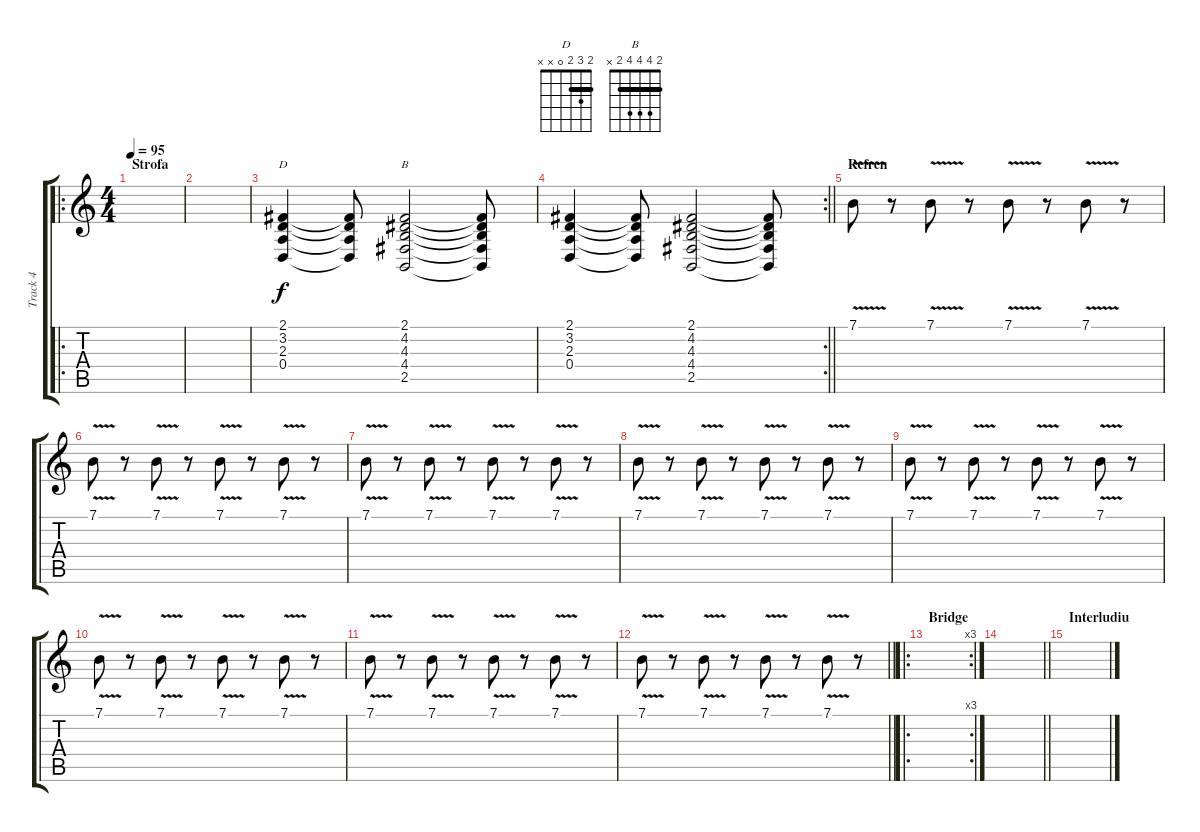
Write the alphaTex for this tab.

\track ("Track 4" "Track 4") {instrument tremolostrings}
\staff {score tabs}
\tuning (E4 B3 G3 D3 A2 E2) {hide}
\chord ("D" 2 3 2 0 x x) {barre 2}
\chord ("B" 2 4 4 4 2 x) {barre 2}
\ro
\ts (4 4)
\section ("" "Strofa")
\tempo 95
\clef g2
\ks c
|
|
(2.1 3.2 2.3 0.4).4{ch "D" volume 7} (2.1{t} 3.2{t} 2.3{t} 0.4{t}).8 (2.1 4.2 4.3 4.4 2.5).2{ch "B"} (2.1{t} 4.2{t} 4.3{t} 4.4{t} 2.5{t}).8 |
\rc 2
\barLineRight lightlight
(2.1 3.2 2.3 0.4).4 (2.1{t} 3.2{t} 2.3{t} 0.4{t}).8 (2.1 4.2 4.3 4.4 2.5).2 (2.1{t} 4.2{t} 4.3{t} 4.4{t} 2.5{t}).8 |
\section ("" "Refren")
7.1{v}.8{volume 11} r.8 7.1{v}.8 r.8 7.1{v}.8 r.8 7.1{v}.8 r.8 |
7.1{v}.8 r.8 7.1{v}.8 r.8 7.1{v}.8 r.8 7.1{v}.8 r.8 |
7.1{v}.8 r.8 7.1{v}.8 r.8 7.1{v}.8 r.8 7.1{v}.8 r.8 |
7.1{v}.8 r.8 7.1{v}.8 r.8 7.1{v}.8 r.8 7.1{v}.8 r.8 |
7.1{v}.8 r.8 7.1{v}.8 r.8 7.1{v}.8 r.8 7.1{v}.8 r.8 |
7.1{v}.8 r.8 7.1{v}.8 r.8 7.1{v}.8 r.8 7.1{v}.8 r.8 |
7.1{v}.8 r.8 7.1{v}.8 r.8 7.1{v}.8 r.8 7.1{v}.8 r.8 |
\barLineRight lightlight
7.1{v}.8 r.8 7.1{v}.8 r.8 7.1{v}.8 r.8 7.1{v}.8 r.8 |
\ro
\rc 3
\section ("" "Bridge")
|
\barLineRight lightlight
|
\section ("" "Interludiu")
